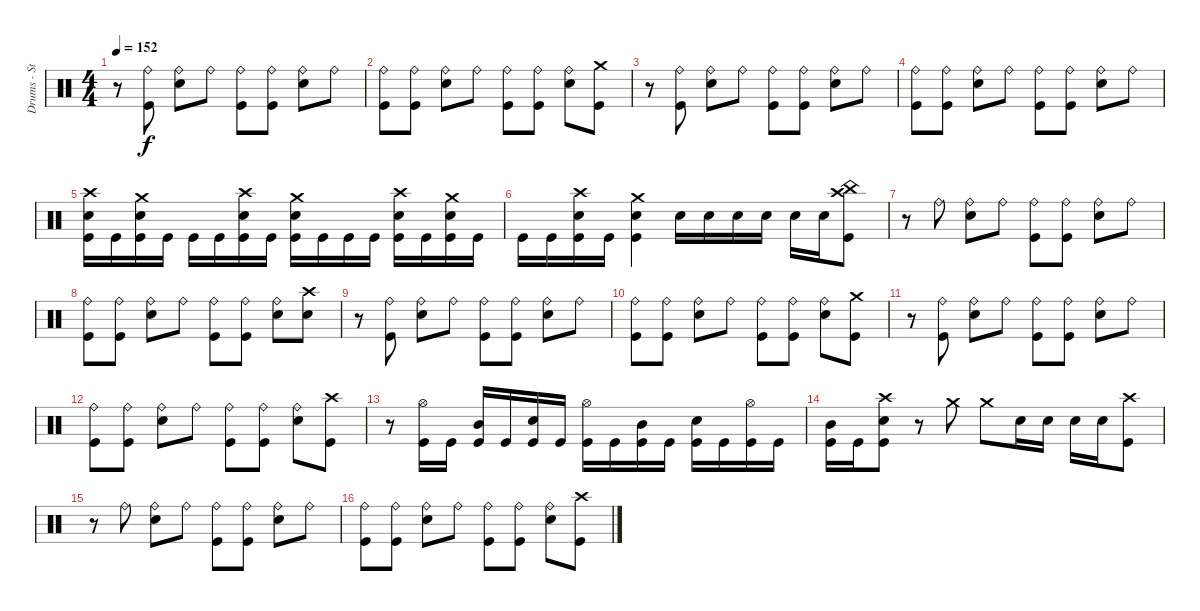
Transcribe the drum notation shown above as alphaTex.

\track ("Drums - Steven Adler" "Drums - St") {instrument percussion}
\staff {score}
\articulation defaults
\ts (4 4)
\tempo 152
\clef neutral
\ks c
r.8{dy f} ("Ride (bell)" "Kick (hit)").8 ("Ride (bell)" "Snare (hit) 2").8 "Ride (bell)".8 ("Ride (bell)" "Kick (hit)").8 ("Ride (bell)" "Kick (hit)").8 ("Ride (bell)" "Snare (hit) 2").8 "Ride (bell)".8 |
("Ride (bell)" "Kick (hit)").8 ("Ride (bell)" "Kick (hit)").8 ("Ride (bell)" "Snare (hit) 2").8 "Ride (bell)".8 ("Ride (bell)" "Kick (hit)").8 ("Ride (bell)" "Kick (hit)").8 ("Ride (bell)" "Snare (hit) 2").8 ("Crash medium (hit)" "Kick (hit)").8 |
r.8 ("Ride (bell)" "Kick (hit)").8 ("Ride (bell)" "Snare (hit) 2").8 "Ride (bell)".8 ("Ride (bell)" "Kick (hit)").8 ("Ride (bell)" "Kick (hit)").8 ("Ride (bell)" "Snare (hit) 2").8 "Ride (bell)".8 |
("Ride (bell)" "Kick (hit)").8 ("Ride (bell)" "Kick (hit)").8 ("Ride (bell)" "Snare (hit) 2").8 "Ride (bell)".8 ("Ride (bell)" "Kick (hit)").8 ("Ride (bell)" "Kick (hit)").8 ("Ride (bell)" "Snare (hit) 2").8 "Ride (bell)".8 |
("Crash high (hit)" "Snare (hit) 2" "Kick (hit)").16 "Kick (hit)".16 ("Crash medium (hit)" "Snare (hit) 2" "Kick (hit)").16 "Kick (hit)".16 "Kick (hit)".16 "Kick (hit)".16 ("Crash high (hit)" "Snare (hit) 2" "Kick (hit)").16 "Kick (hit)".16 ("Crash medium (hit)" "Snare (hit) 2" "Kick (hit)").16 "Kick (hit)".16 "Kick (hit)".16 "Kick (hit)".16 ("Crash high (hit)" "Snare (hit) 2" "Kick (hit)").16 "Kick (hit)".16 ("Crash medium (hit)" "Snare (hit) 2" "Kick (hit)").16 "Kick (hit)".16 |
"Kick (hit)".16 "Kick (hit)".16 ("Crash high (hit)" "Snare (hit) 2" "Kick (hit)").16 "Kick (hit)".16 ("Crash medium (hit)" "Snare (hit) 2" "Kick (hit)").4 "Snare (hit) 2".16 "Snare (hit) 2".16 "Snare (hit) 2".16 "Snare (hit) 2".16 "Snare (hit) 2".16 "Snare (hit) 2".16 ("Crash high (hit)" "China (hit)" "Kick (hit)").8 |
r.8 "Ride (bell)".8 ("Ride (bell)" "Snare (hit) 2").8 "Ride (bell)".8 ("Ride (bell)" "Kick (hit)").8 ("Ride (bell)" "Kick (hit)").8 ("Ride (bell)" "Snare (hit) 2").8 "Ride (bell)".8 |
("Ride (bell)" "Kick (hit)").8 ("Ride (bell)" "Kick (hit)").8 ("Ride (bell)" "Snare (hit) 2").8 "Ride (bell)".8 ("Ride (bell)" "Kick (hit)").8 ("Ride (bell)" "Kick (hit)").8 ("Ride (bell)" "Snare (hit) 2").8 ("Crash high (hit)" "Snare (hit) 2").8 |
r.8 ("Ride (bell)" "Kick (hit)").8 ("Ride (bell)" "Snare (hit) 2").8 "Ride (bell)".8 ("Ride (bell)" "Kick (hit)").8 ("Ride (bell)" "Kick (hit)").8 ("Ride (bell)" "Snare (hit) 2").8 "Ride (bell)".8 |
("Ride (bell)" "Kick (hit)").8 ("Ride (bell)" "Kick (hit)").8 ("Ride (bell)" "Snare (hit) 2").8 "Ride (bell)".8 ("Ride (bell)" "Kick (hit)").8 ("Ride (bell)" "Kick (hit)").8 ("Ride (bell)" "Snare (hit) 2").8 ("Crash medium (hit)" "Kick (hit)").8 |
r.8 ("Ride (bell)" "Kick (hit)").8 ("Ride (bell)" "Snare (hit) 2").8 "Ride (bell)".8 ("Ride (bell)" "Kick (hit)").8 ("Ride (bell)" "Kick (hit)").8 ("Ride (bell)" "Snare (hit) 2").8 "Ride (bell)".8 |
("Ride (bell)" "Kick (hit)").8 ("Ride (bell)" "Kick (hit)").8 ("Ride (bell)" "Snare (hit) 2").8 "Ride (bell)".8 ("Ride (bell)" "Kick (hit)").8 ("Ride (bell)" "Kick (hit)").8 ("Ride (bell)" "Snare (hit) 2").8 ("Crash high (hit)" "Kick (hit)").8 |
r.8 ("Hi-Hat (open)" "Kick (hit)").16 "Kick (hit)".16 ("Mid Tom (hit)" "Kick (hit)").16 "Kick (hit)".16 ("Snare (hit) 2" "Kick (hit)").16 "Kick (hit)".16 ("Hi-Hat (open)" "Kick (hit)").16 "Kick (hit)".16 ("Mid Tom (hit)" "Kick (hit)").16 "Kick (hit)".16 ("Snare (hit) 2" "Kick (hit)").16 "Kick (hit)".16 ("Hi-Hat (open)" "Kick (hit)").16 "Kick (hit)".16 |
("Mid Tom (hit)" "Kick (hit)").16 "Kick (hit)".16 ("Crash high (hit)" "Snare (hit) 2" "Kick (hit)").8 r.8 "Crash medium (hit)".8 "Crash medium (hit)".8 "Snare (hit) 2".16 "Snare (hit) 2".16 "Snare (hit) 2".16 "Snare (hit) 2".16 ("Crash high (hit)" "Kick (hit)").8 |
r.8 "Ride (bell)".8 ("Ride (bell)" "Snare (hit) 2").8 "Ride (bell)".8 ("Ride (bell)" "Kick (hit)").8 ("Ride (bell)" "Kick (hit)").8 ("Ride (bell)" "Snare (hit) 2").8 "Ride (bell)".8 |
("Ride (bell)" "Kick (hit)").8 ("Ride (bell)" "Kick (hit)").8 ("Ride (bell)" "Snare (hit) 2").8 "Ride (bell)".8 ("Ride (bell)" "Kick (hit)").8 ("Ride (bell)" "Kick (hit)").8 ("Ride (bell)" "Snare (hit) 2").8 ("Crash high (hit)" "Kick (hit)").8
